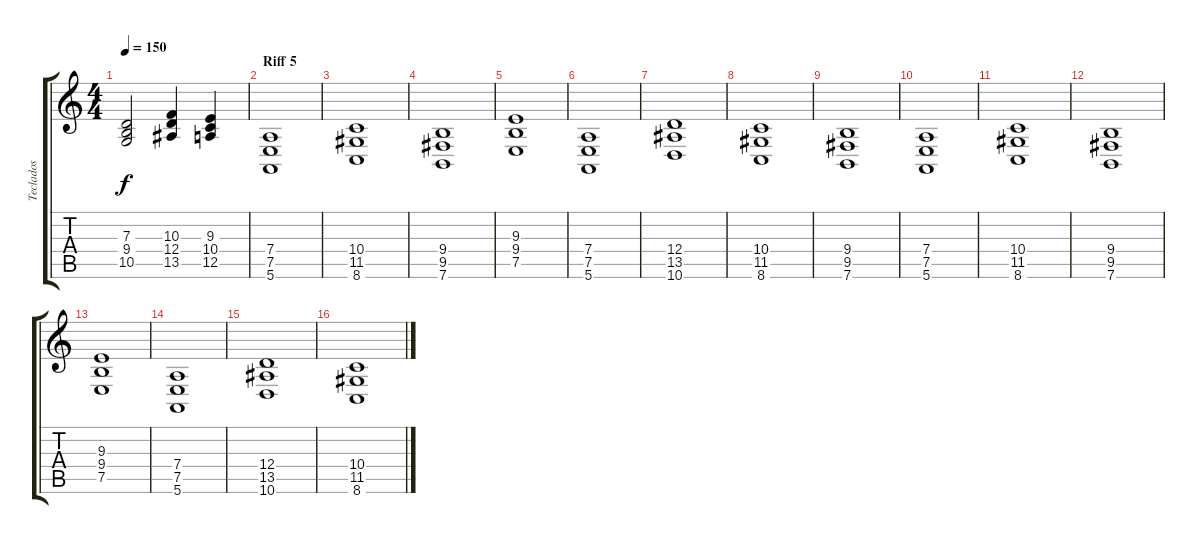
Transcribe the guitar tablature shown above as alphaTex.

\track ("Teclados" "Teclados") {instrument acousticgrandpiano}
\staff {score tabs}
\tuning (E4 B3 G3 D3 A2 E2) {hide}
\ts (4 4)
\tempo 150
\clef g2
\ks c
(7.3 9.4 10.5).2{dy f} (10.3 12.4 13.5).4 (9.3 10.4 12.5).4 |
\section ("" "Riff 5")
(7.4 7.5 5.6).1 |
(10.4 11.5 8.6).1 |
(9.4 9.5 7.6).1 |
(9.3 9.4 7.5).1 |
(7.4 7.5 5.6).1 |
(12.4 13.5 10.6).1 |
(10.4 11.5 8.6).1 |
(9.4 9.5 7.6).1 |
(7.4 7.5 5.6).1 |
(10.4 11.5 8.6).1 |
(9.4 9.5 7.6).1 |
(9.3 9.4 7.5).1 |
(7.4 7.5 5.6).1 |
(12.4 13.5 10.6).1 |
(10.4 11.5 8.6).1
